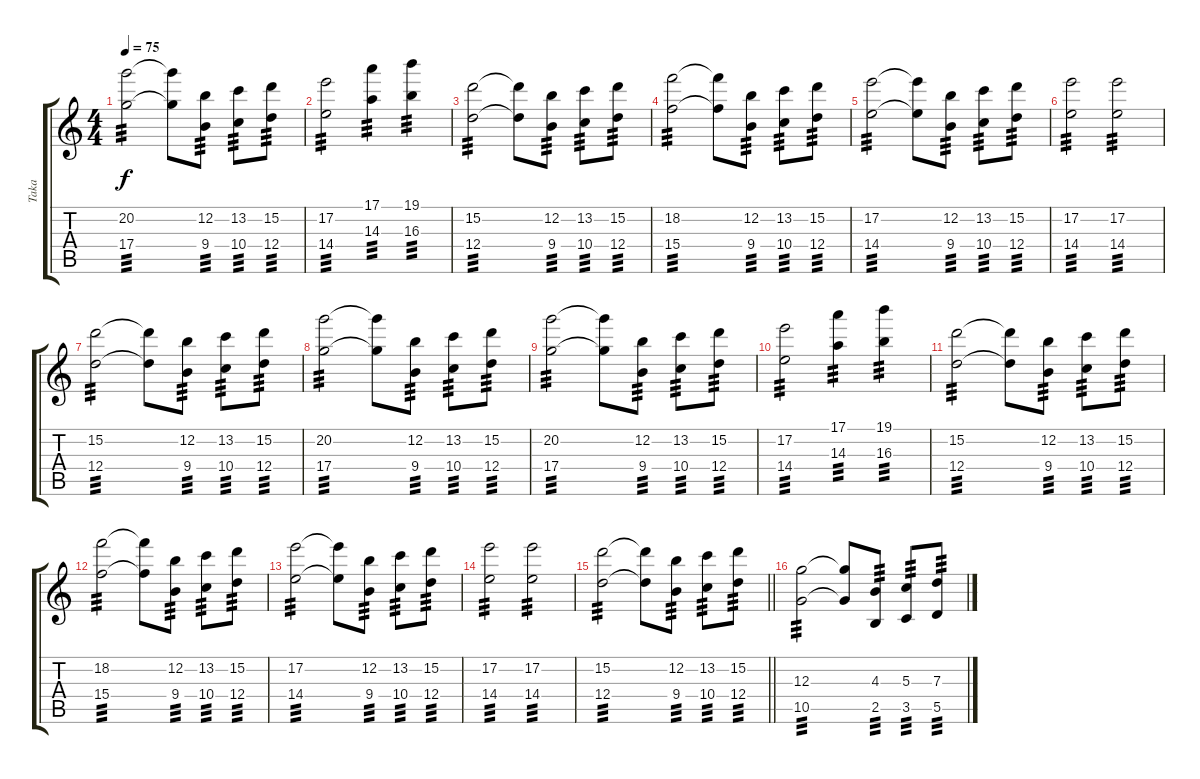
\track ("Taka" "Taka") {instrument electricguitarjazz}
\staff {score tabs}
\tuning (E4 B3 G3 D3 A2 E2) {hide}
\ts (4 4)
\tempo 75
\clef g2
\ks c
(20.2 17.4).2{tp 3 dy f} (20.2{t} 17.4{t}).8 (12.2 9.4).8{tp 3} (13.2 10.4).8{tp 3} (15.2 12.4).8{tp 3} |
(17.2 14.4).2{tp 3} (17.1 14.3).4{tp 3} (19.1 16.3).4{tp 3} |
(15.2 12.4).2{tp 3} (15.2{t} 12.4{t}).8 (12.2 9.4).8{tp 3} (13.2 10.4).8{tp 3} (15.2 12.4).8{tp 3} |
(18.2 15.4).2{tp 3} (18.2{t} 15.4{t}).8 (12.2 9.4).8{tp 3} (13.2 10.4).8{tp 3} (15.2 12.4).8{tp 3} |
(17.2 14.4).2{tp 3} (17.2{t} 14.4{t}).8 (12.2 9.4).8{tp 3} (13.2 10.4).8{tp 3} (15.2 12.4).8{tp 3} |
(17.2 14.4).2{tp 3} (17.2 14.4).2{tp 3} |
(15.2 12.4).2{tp 3} (15.2{t} 12.4{t}).8 (12.2 9.4).8{tp 3} (13.2 10.4).8{tp 3} (15.2 12.4).8{tp 3} |
(20.2 17.4).2{tp 3} (20.2{t} 17.4{t}).8 (12.2 9.4).8{tp 3} (13.2 10.4).8{tp 3} (15.2 12.4).8{tp 3} |
(20.2 17.4).2{tp 3} (20.2{t} 17.4{t}).8 (12.2 9.4).8{tp 3} (13.2 10.4).8{tp 3} (15.2 12.4).8{tp 3} |
(17.2 14.4).2{tp 3} (17.1 14.3).4{tp 3} (19.1 16.3).4{tp 3} |
(15.2 12.4).2{tp 3} (15.2{t} 12.4{t}).8 (12.2 9.4).8{tp 3} (13.2 10.4).8{tp 3} (15.2 12.4).8{tp 3} |
(18.2 15.4).2{tp 3} (18.2{t} 15.4{t}).8 (12.2 9.4).8{tp 3} (13.2 10.4).8{tp 3} (15.2 12.4).8{tp 3} |
(17.2 14.4).2{tp 3} (17.2{t} 14.4{t}).8 (12.2 9.4).8{tp 3} (13.2 10.4).8{tp 3} (15.2 12.4).8{tp 3} |
(17.2 14.4).2{tp 3} (17.2 14.4).2{tp 3} |
\barLineRight lightlight
(15.2 12.4).2{tp 3} (15.2{t} 12.4{t}).8 (12.2 9.4).8{tp 3} (13.2 10.4).8{tp 3} (15.2 12.4).8{tp 3} |
\section ("" "")
(12.3 10.5).2{tp 3 volume 13 instrument overdrivenguitar} (12.3{t} 10.5{t}).8 (4.3 2.5).8{tp 3} (5.3 3.5).8{tp 3} (7.3 5.5).8{tp 3}
